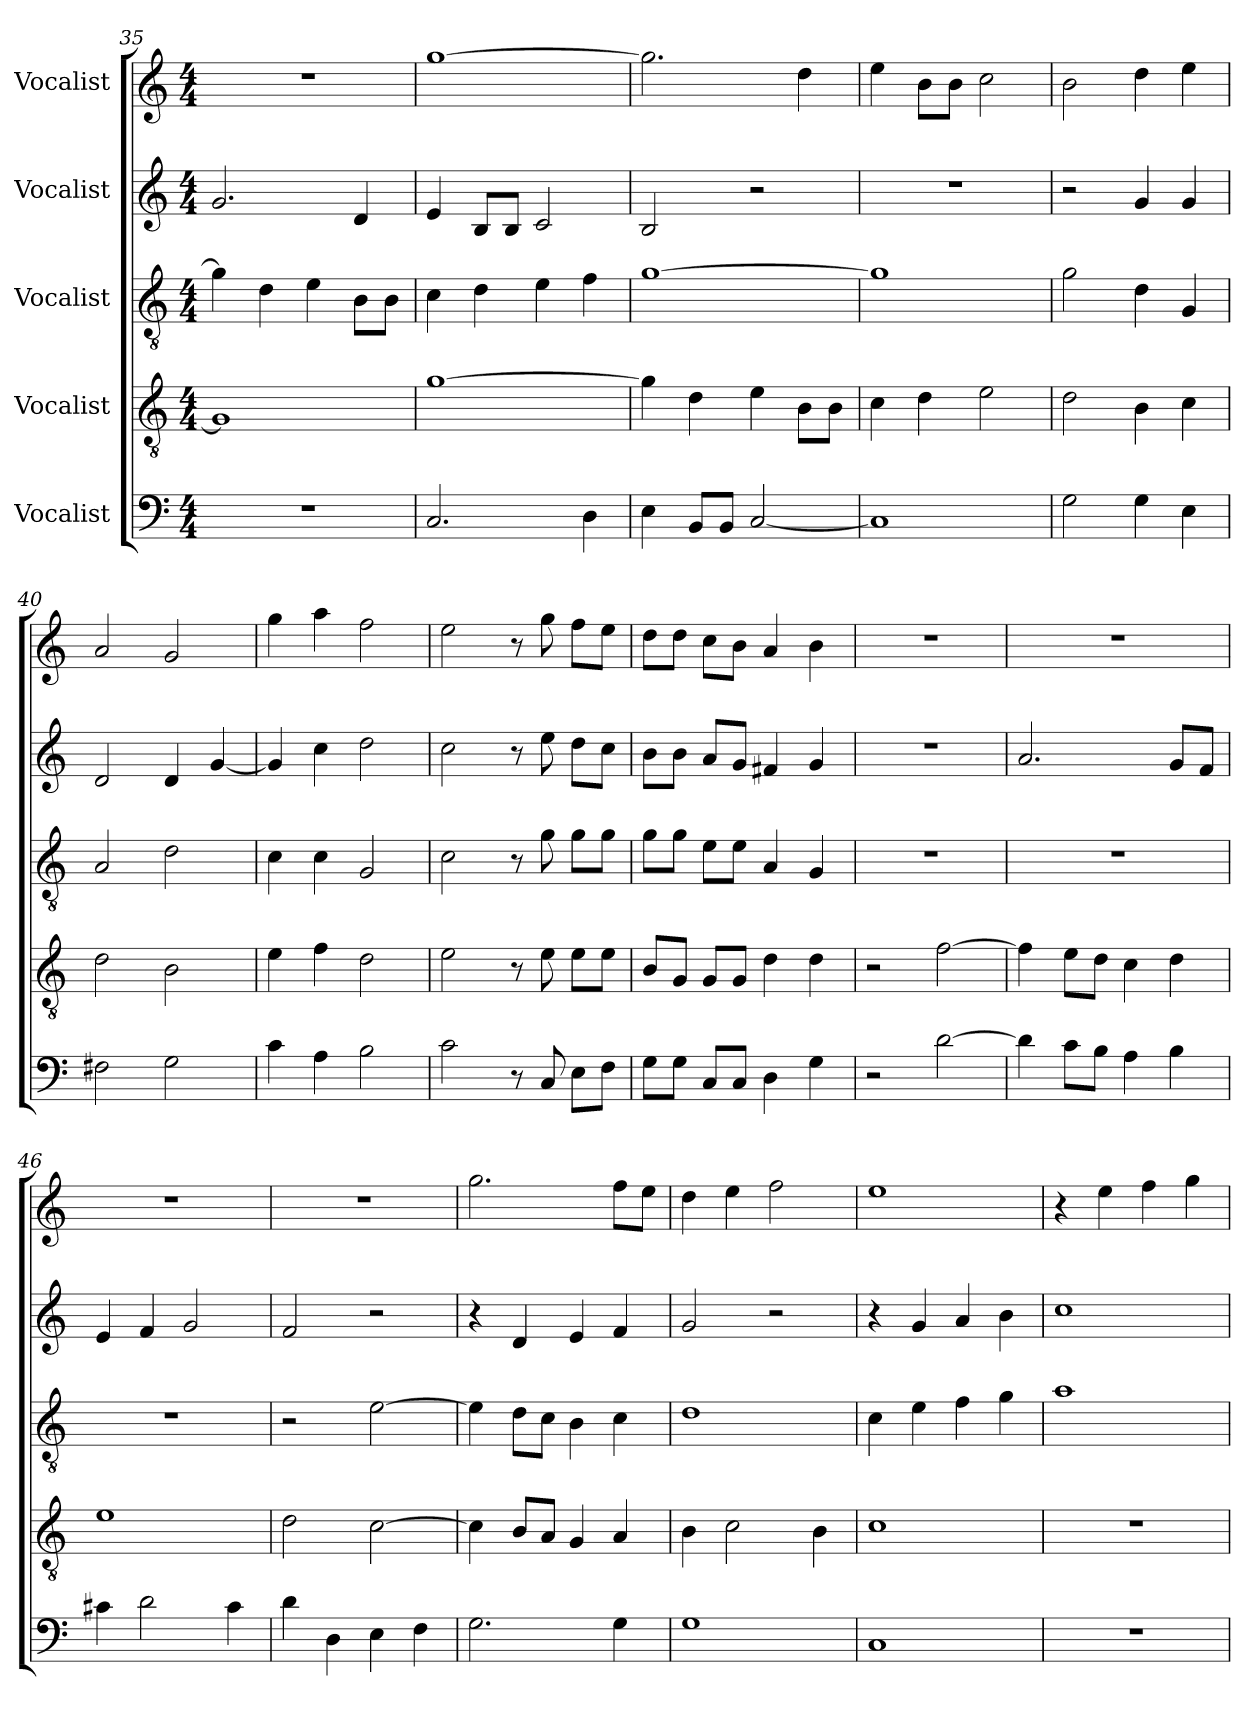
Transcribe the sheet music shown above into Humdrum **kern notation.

**kern	**kern	**kern	**kern	**kern
*part5	*part4	*part3	*part2	*part1
*staff5	*staff4	*staff3	*staff2	*staff1
*I"Vocalist	*I"Vocalist	*I"Vocalist	*I"Vocalist	*I"Vocalist
*clefF4	*clefGv2	*clefGv2	*clefG2	*clefG2
*k[]	*k[]	*k[]	*k[]	*k[]
*M4/4	*M4/4	*M4/4	*M4/4	*M4/4
=35	=35	=35	=35	=35
1r	1G]	4g\]	2.g/	1r
.	.	4d\	.	.
.	.	4e\	.	.
.	.	8B\L	4d/	.
.	.	8B\J	.	.
=36	=36	=36	=36	=36
2.C/	[1g	4c\	4e/	[1gg
.	.	4d\	8B/L	.
.	.	.	8B/J	.
.	.	4e\	2c/	.
4D\	.	4f\	.	.
=37	=37	=37	=37	=37
4E\	4g\]	[1g	2B/	2.gg\]
8BB/L	4d\	.	.	.
8BB/J	.	.	.	.
[2C/	4e\	.	2r	.
.	8B\L	.	.	4dd\
.	8B\J	.	.	.
=38	=38	=38	=38	=38
1C]	4c\	1g]	1r	4ee\
.	4d\	.	.	8b\L
.	.	.	.	8b\J
.	2e\	.	.	2cc\
=39	=39	=39	=39	=39
2G\	2d\	2g\	2r	2b\
4G\	4B\	4d\	4g/	4dd\
4E\	4c\	4G/	4g/	4ee\
=40	=40	=40	=40	=40
2F#X\	2d\	2A/	2d/	2a/
2G\	2B\	2d\	4d/	2g/
.	.	.	[4g/	.
=41	=41	=41	=41	=41
4c\	4e\	4c\	4g/]	4gg\
4A\	4f\	4c\	4cc\	4aa\
2B\	2d\	2G/	2dd\	2ff\
=42	=42	=42	=42	=42
2c\	2e\	2c\	2cc\	2ee\
8r	8r	8r	8r	8r
8C/	8e\	8g\	8ee\	8gg\
8E\L	8e\L	8g\L	8dd\L	8ff\L
8F\J	8e\J	8g\J	8cc\J	8ee\J
=43	=43	=43	=43	=43
8G\L	8B/L	8g\L	8b\L	8dd\L
8G\J	8G/J	8g\J	8b\J	8dd\J
8C/L	8G/L	8e\L	8a/L	8cc\L
8C/J	8G/J	8e\J	8g/J	8b\J
4D\	4d\	4A/	4f#X/	4a/
4G\	4d\	4G/	4g/	4b\
=44	=44	=44	=44	=44
2r	2r	1r	1r	1r
[2d\	[2f\	.	.	.
=45	=45	=45	=45	=45
4d\]	4f\]	1r	2.a/	1r
8c\L	8e\L	.	.	.
8B\J	8d\J	.	.	.
4A\	4c\	.	.	.
4B\	4d\	.	8g/L	.
.	.	.	8f/J	.
=46	=46	=46	=46	=46
4c#X\	1e	1r	4e/	1r
2d\	.	.	4f/	.
.	.	.	2g/	.
4c#\	.	.	.	.
=47	=47	=47	=47	=47
4d\	2d\	2r	2f/	1r
4D\	.	.	.	.
4E\	[2c\	[2e\	2r	.
4F\	.	.	.	.
=48	=48	=48	=48	=48
2.G\	4c\]	4e\]	4r	2.gg\
.	8B/L	8d\L	4d/	.
.	8A/J	8c\J	.	.
.	4G/	4B\	4e/	.
4G\	4A/	4c\	4f/	8ff\L
.	.	.	.	8ee\J
=49	=49	=49	=49	=49
1G	4B\	1d	2g/	4dd\
.	2c\	.	.	4ee\
.	.	.	2r	2ff\
.	4B\	.	.	.
=50	=50	=50	=50	=50
1C	1c	4c\	4r	1ee
.	.	4e\	4g/	.
.	.	4f\	4a/	.
.	.	4g\	4b\	.
=51	=51	=51	=51	=51
1r	1r	1a	1cc	4r
.	.	.	.	4ee\
.	.	.	.	4ff\
.	.	.	.	4gg\
=	=	=	=	=
*-	*-	*-	*-	*-
